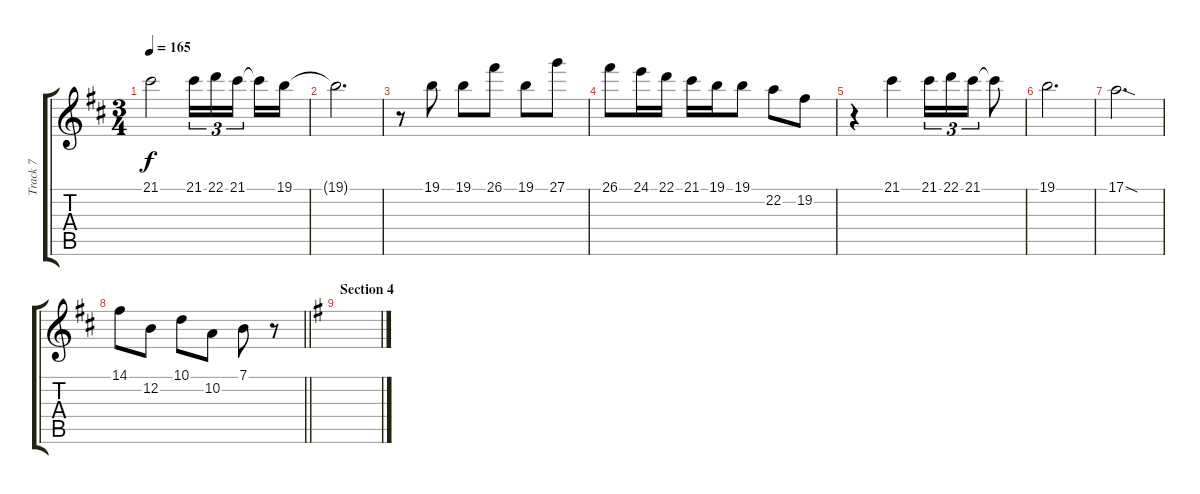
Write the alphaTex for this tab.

\track ("Track 7" "Track 7") {instrument shanai}
\staff {score tabs}
\tuning (E4 B3 G3 D3 A2 E2) {hide}
\ts (3 4)
\tempo 165
\clef g2
\ks d
21.1.2{dy f} 21.1.16{tu (3 2)} 22.1.16{tu (3 2)} 21.1.16{tu (3 2) beam splitsecondary} 21.1{t}.16 19.1.16 |
19.1{t}.2{d} |
r.8 19.1.8 19.1.8 26.1.8 19.1.8 27.1.8 |
26.1.8 24.1.16 22.1.16 21.1.16 19.1.16 19.1.8 22.2.8 19.2.8 |
r.4 21.1.4 21.1.16{tu (3 2)} 22.1.16{tu (3 2)} 21.1.16{tu (3 2)} 21.1{t}.8 |
19.1.2{d} |
17.1{sod}.2{d} |
\barLineRight lightlight
14.1.8 12.2.8 10.1.8 10.2.8 7.1.8 r.8 |
\section ("" "Section 4")
\ks g
